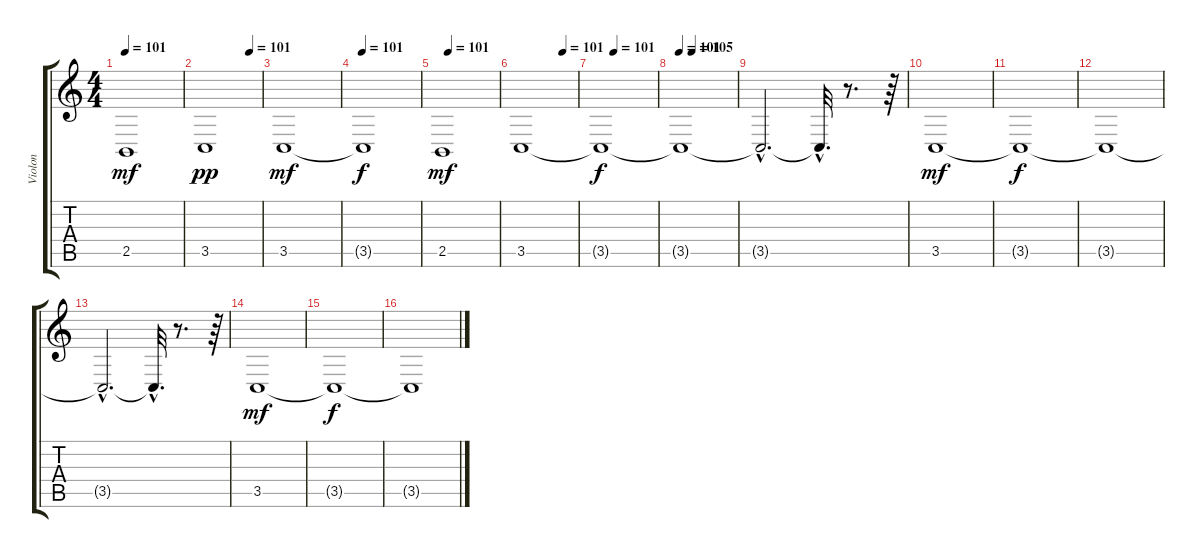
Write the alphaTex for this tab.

\track ("Violon" "Violon") {instrument violin}
\staff {score tabs}
\tuning (E4 B3 G3 D3 A2 E2) {hide}
\ts (4 4)
\tempo 101
\clef g2
\ks c
2.5.1{dy mf} |
\tempo (101 0.796875)
3.5.1{dy pp} |
3.5.1{dy mf} |
\tempo 101
3.5{t}.1{dy f} |
\tempo (101 0.125)
2.5.1{dy mf} |
\tempo (101 0.75)
3.5.1 |
\tempo (101 0.25)
3.5{t}.1{dy f} |
\tempo 101
\tempo (105 0.21875)
3.5{t}.1 |
3.5{hac t}.2{d} 3.5{hac t}.32{d} r.8{d} r.64 |
3.5.1{dy mf} |
3.5{t}.1{dy f} |
3.5{t}.1 |
3.5{hac t}.2{d} 3.5{hac t}.32{d} r.8{d} r.64 |
3.5.1{dy mf} |
3.5{t}.1{dy f} |
3.5{t}.1
